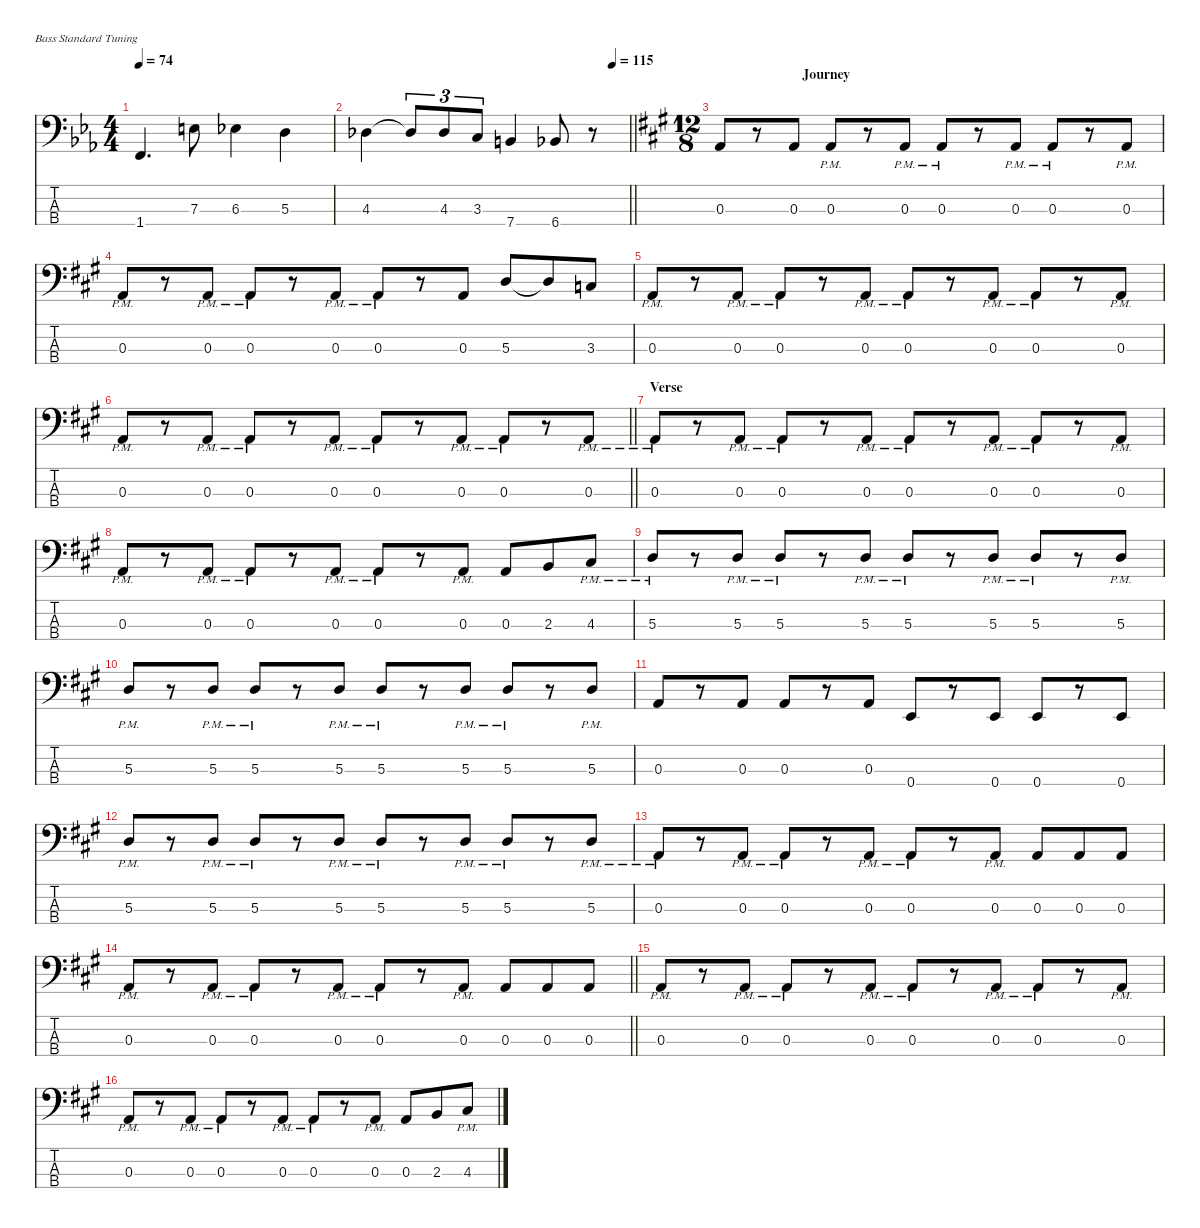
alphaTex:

\defaultSystemsLayout 4
\hideDynamics
\bracketExtendMode nobrackets
\singleTrackTrackNamePolicy hidden
\multiTrackTrackNamePolicy hidden
\firstSystemTrackNameMode fullname
\otherSystemsTrackNameOrientation horizontal
\track ("BASS" "s.guit.") {instrument acousticguitarsteel}
\staff {score tabs}
\tuning (G2 D2 A1 E1)
\ts (4 4)
\tempo 74
\clef f4
\ks eb
1.4{acc forcenatural}.4{d dy f beam Up} 7.3{acc forcenatural}.8{beam Down} 6.3{acc b}.4{beam Down} 5.3{acc forcenatural}.4{beam Down} |
\tempo (115 0.9375)
\barLineRight lightlight
4.3{acc b}.4{beam Down} 4.3{t acc b}.8{tu (3 2) beam Up} 4.3{acc b}.8{tu (3 2) beam Up} 3.3{acc forcenatural}.8{tu (3 2) beam Up} 7.4{acc forcenatural}.4{beam Up} 6.4{acc b}.8{beam Up} r.8{beam Up} |
\ts (12 8)
\beaming (8 3 3 3 3)
\section ("" "                         Journey")
\ks a
0.3{acc forcenatural}.8{dy ff beam Up} r.8{beam Up} 0.3{acc forcenatural}.8{dy f beam Up} 0.3{pm acc forcenatural}.8{beam Up} r.8{beam Up} 0.3{pm acc forcenatural}.8{beam Up} 0.3{pm acc forcenatural}.8{beam Up} r.8{beam Up} 0.3{pm acc forcenatural}.8{beam Up} 0.3{pm acc forcenatural}.8{beam Up} r.8{beam Up} 0.3{pm acc forcenatural}.8{beam Up} |
0.3{pm acc forcenatural}.8{beam Up} r.8{beam Up} 0.3{pm acc forcenatural}.8{beam Up} 0.3{pm acc forcenatural}.8{beam Up} r.8{beam Up} 0.3{pm acc forcenatural}.8{beam Up} 0.3{pm acc forcenatural}.8{beam Up} r.8{beam Up} 0.3{acc forcenatural}.8{beam Up} 5.3{acc forcenatural}.8{beam Up} 5.3{t acc forcenatural}.8{beam Up} 3.3{acc forcenatural}.8{beam Up} |
0.3{pm acc forcenatural}.8{beam Up} r.8{beam Up} 0.3{pm acc forcenatural}.8{beam Up} 0.3{pm acc forcenatural}.8{beam Up} r.8{beam Up} 0.3{pm acc forcenatural}.8{beam Up} 0.3{pm acc forcenatural}.8{beam Up} r.8{beam Up} 0.3{pm acc forcenatural}.8{beam Up} 0.3{pm acc forcenatural}.8{beam Up} r.8{beam Up} 0.3{pm acc forcenatural}.8{beam Up} |
\barLineRight lightlight
0.3{pm acc forcenatural}.8{beam Up} r.8{beam Up} 0.3{pm acc forcenatural}.8{beam Up} 0.3{pm acc forcenatural}.8{beam Up} r.8{beam Up} 0.3{pm acc forcenatural}.8{beam Up} 0.3{pm acc forcenatural}.8{beam Up} r.8{beam Up} 0.3{pm acc forcenatural}.8{beam Up} 0.3{pm acc forcenatural}.8{beam Up} r.8{beam Up} 0.3{pm acc forcenatural}.8{beam Up} |
\section ("" "Verse")
0.3{pm acc forcenatural}.8{beam Up} r.8{beam Up} 0.3{pm acc forcenatural}.8{beam Up} 0.3{pm acc forcenatural}.8{beam Up} r.8{beam Up} 0.3{pm acc forcenatural}.8{beam Up} 0.3{pm acc forcenatural}.8{beam Up} r.8{beam Up} 0.3{pm acc forcenatural}.8{beam Up} 0.3{pm acc forcenatural}.8{beam Up} r.8{beam Up} 0.3{pm acc forcenatural}.8{beam Up} |
0.3{pm acc forcenatural}.8{beam Up} r.8{beam Up} 0.3{pm acc forcenatural}.8{beam Up} 0.3{pm acc forcenatural}.8{beam Up} r.8{beam Up} 0.3{pm acc forcenatural}.8{beam Up} 0.3{pm acc forcenatural}.8{beam Up} r.8{beam Up} 0.3{pm acc forcenatural}.8{beam Up} 0.3{acc forcenatural}.8{beam Up} 2.3{acc forcenatural}.8{beam Up} 4.3{pm acc #}.8{beam Up} |
5.3{pm acc forcenatural}.8{beam Up} r.8{beam Up} 5.3{pm acc forcenatural}.8{beam Up} 5.3{pm acc forcenatural}.8{beam Up} r.8{beam Up} 5.3{pm acc forcenatural}.8{beam Up} 5.3{pm acc forcenatural}.8{beam Up} r.8{beam Up} 5.3{pm acc forcenatural}.8{beam Up} 5.3{pm acc forcenatural}.8{beam Up} r.8{beam Up} 5.3{pm acc forcenatural}.8{beam Up} |
5.3{pm acc forcenatural}.8{beam Up} r.8{beam Up} 5.3{pm acc forcenatural}.8{beam Up} 5.3{pm acc forcenatural}.8{beam Up} r.8{beam Up} 5.3{pm acc forcenatural}.8{beam Up} 5.3{pm acc forcenatural}.8{beam Up} r.8{beam Up} 5.3{pm acc forcenatural}.8{beam Up} 5.3{pm acc forcenatural}.8{beam Up} r.8{beam Up} 5.3{pm acc forcenatural}.8{beam Up} |
0.3{acc forcenatural}.8{dy ff beam Up} r.8{beam Up} 0.3{acc forcenatural}.8{beam Up} 0.3{acc forcenatural}.8{beam Up} r.8{beam Up} 0.3{acc forcenatural}.8{beam Up} 0.4{acc forcenatural}.8{beam Up} r.8{beam Up} 0.4{acc forcenatural}.8{beam Up} 0.4{acc forcenatural}.8{beam Up} r.8{beam Up} 0.4{acc forcenatural}.8{beam Up} |
5.3{pm acc forcenatural}.8{dy f beam Up} r.8{beam Up} 5.3{pm acc forcenatural}.8{beam Up} 5.3{pm acc forcenatural}.8{beam Up} r.8{beam Up} 5.3{pm acc forcenatural}.8{beam Up} 5.3{pm acc forcenatural}.8{beam Up} r.8{beam Up} 5.3{pm acc forcenatural}.8{beam Up} 5.3{pm acc forcenatural}.8{beam Up} r.8{beam Up} 5.3{pm acc forcenatural}.8{beam Up} |
0.3{pm acc forcenatural}.8{beam Up} r.8{beam Up} 0.3{pm acc forcenatural}.8{beam Up} 0.3{pm acc forcenatural}.8{beam Up} r.8{beam Up} 0.3{pm acc forcenatural}.8{beam Up} 0.3{pm acc forcenatural}.8{beam Up} r.8{beam Up} 0.3{pm acc forcenatural}.8{beam Up} 0.3{acc forcenatural}.8{beam Up} 0.3{acc forcenatural}.8{beam Up} 0.3{acc forcenatural}.8{beam Up} |
\barLineRight lightlight
0.3{pm acc forcenatural}.8{beam Up} r.8{beam Up} 0.3{pm acc forcenatural}.8{beam Up} 0.3{pm acc forcenatural}.8{beam Up} r.8{beam Up} 0.3{pm acc forcenatural}.8{beam Up} 0.3{pm acc forcenatural}.8{beam Up} r.8{beam Up} 0.3{pm acc forcenatural}.8{beam Up} 0.3{acc forcenatural}.8{beam Up} 0.3{acc forcenatural}.8{beam Up} 0.3{acc forcenatural}.8{beam Up} |
0.3{pm acc forcenatural}.8{beam Up} r.8{beam Up} 0.3{pm acc forcenatural}.8{beam Up} 0.3{pm acc forcenatural}.8{beam Up} r.8{beam Up} 0.3{pm acc forcenatural}.8{beam Up} 0.3{pm acc forcenatural}.8{beam Up} r.8{beam Up} 0.3{pm acc forcenatural}.8{beam Up} 0.3{pm acc forcenatural}.8{beam Up} r.8{beam Up} 0.3{pm acc forcenatural}.8{beam Up} |
0.3{pm acc forcenatural}.8{beam Up} r.8{beam Up} 0.3{pm acc forcenatural}.8{beam Up} 0.3{pm acc forcenatural}.8{beam Up} r.8{beam Up} 0.3{pm acc forcenatural}.8{beam Up} 0.3{pm acc forcenatural}.8{beam Up} r.8{beam Up} 0.3{pm acc forcenatural}.8{beam Up} 0.3{acc forcenatural}.8{beam Up} 2.3{acc forcenatural}.8{beam Up} 4.3{pm acc #}.8{beam Up}
